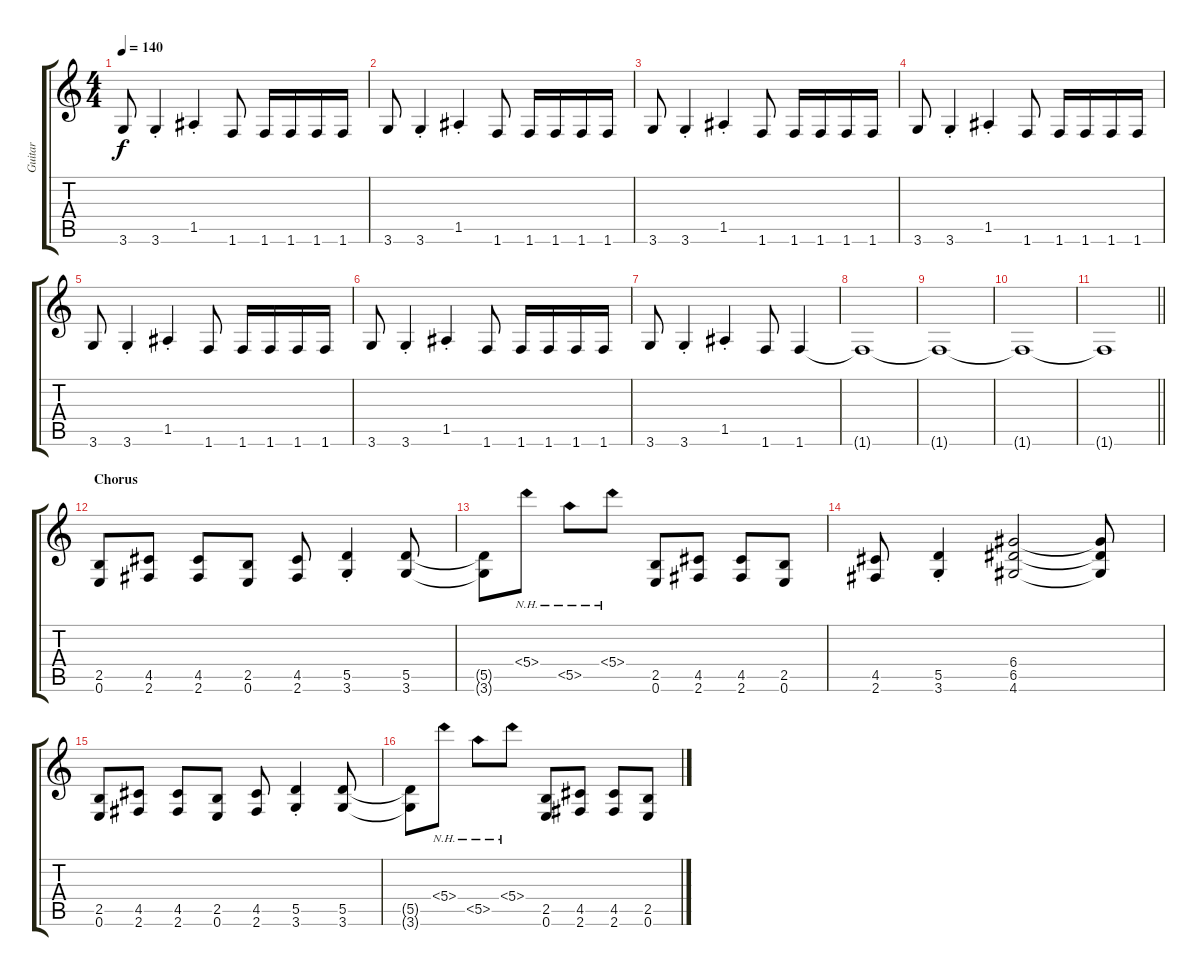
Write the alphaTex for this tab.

\track ("Guitar" "Guitar") {instrument overdrivenguitar}
\staff {score tabs}
\tuning (E4 B3 G3 D3 A2 E2) {hide}
\ts (4 4)
\tempo 140
\clef g2
\ks c
3.6.8{dy f} 3.6{st}.4 1.5{st}.4 1.6.8 1.6.16 1.6.16 1.6.16 1.6.16 |
3.6.8 3.6{st}.4 1.5{st}.4 1.6.8 1.6.16 1.6.16 1.6.16 1.6.16 |
3.6.8 3.6{st}.4 1.5{st}.4 1.6.8 1.6.16 1.6.16 1.6.16 1.6.16 |
3.6.8 3.6{st}.4 1.5{st}.4 1.6.8 1.6.16 1.6.16 1.6.16 1.6.16 |
3.6.8 3.6{st}.4 1.5{st}.4 1.6.8 1.6.16 1.6.16 1.6.16 1.6.16 |
3.6.8 3.6{st}.4 1.5{st}.4 1.6.8 1.6.16 1.6.16 1.6.16 1.6.16 |
3.6.8 3.6{st}.4 1.5{st}.4 1.6.8 1.6.4 |
1.6{t}.1 |
1.6{t}.1 |
1.6{t}.1 |
\barLineRight lightlight
1.6{t}.1 |
\section ("" "Chorus")
(2.5 0.6).8 (4.5 2.6).8 (4.5 2.6).8 (2.5 0.6).8 (4.5 2.6).8 (5.5{st} 3.6{st}).4 (5.5 3.6).8 |
(5.5{t} 3.6{t}).8 5.4{nh}.8 5.5{nh}.8 5.4{nh}.8 (2.5 0.6).8 (4.5 2.6).8 (4.5 2.6).8 (2.5 0.6).8 |
(4.5 2.6).8 (5.5{st} 3.6{st}).4 (6.4 6.5 4.6).2 (6.4{t} 6.5{t} 4.6{t}).8 |
(2.5 0.6).8 (4.5 2.6).8 (4.5 2.6).8 (2.5 0.6).8 (4.5 2.6).8 (5.5{st} 3.6{st}).4 (5.5 3.6).8 |
(5.5{t} 3.6{t}).8 5.4{nh}.8 5.5{nh}.8 5.4{nh}.8 (2.5 0.6).8 (4.5 2.6).8 (4.5 2.6).8 (2.5 0.6).8
